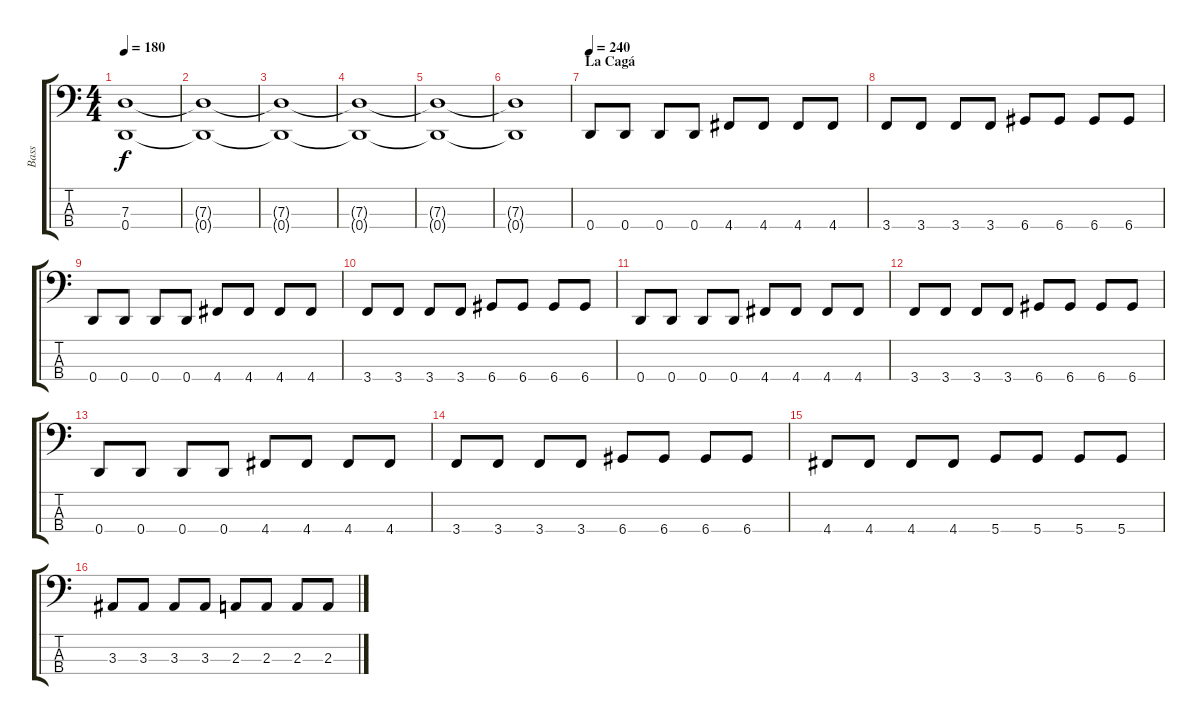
\track ("Bass" "Bass") {instrument electricbasspick}
\staff {score tabs}
\tuning (F2 C2 G1 D1) {hide}
\ts (4 4)
\tempo 180
\clef f4
\ks c
(7.3{t} 0.4{t}).1{dy f} |
(7.3{t} 0.4{t}).1 |
(7.3{t} 0.4{t}).1 |
(7.3{t} 0.4{t}).1 |
(7.3{t} 0.4{t}).1 |
(7.3{t} 0.4{t}).1 |
\section ("" "La Cagá")
\tempo 240
0.4.8 0.4.8 0.4.8 0.4.8 4.4.8 4.4.8 4.4.8 4.4.8 |
3.4.8 3.4.8 3.4.8 3.4.8 6.4.8 6.4.8 6.4.8 6.4.8 |
0.4.8 0.4.8 0.4.8 0.4.8 4.4.8 4.4.8 4.4.8 4.4.8 |
3.4.8 3.4.8 3.4.8 3.4.8 6.4.8 6.4.8 6.4.8 6.4.8 |
0.4.8 0.4.8 0.4.8 0.4.8 4.4.8 4.4.8 4.4.8 4.4.8 |
3.4.8 3.4.8 3.4.8 3.4.8 6.4.8 6.4.8 6.4.8 6.4.8 |
0.4.8 0.4.8 0.4.8 0.4.8 4.4.8 4.4.8 4.4.8 4.4.8 |
3.4.8 3.4.8 3.4.8 3.4.8 6.4.8 6.4.8 6.4.8 6.4.8 |
4.4.8 4.4.8 4.4.8 4.4.8 5.4.8 5.4.8 5.4.8 5.4.8 |
3.3.8 3.3.8 3.3.8 3.3.8 2.3.8 2.3.8 2.3.8 2.3.8
